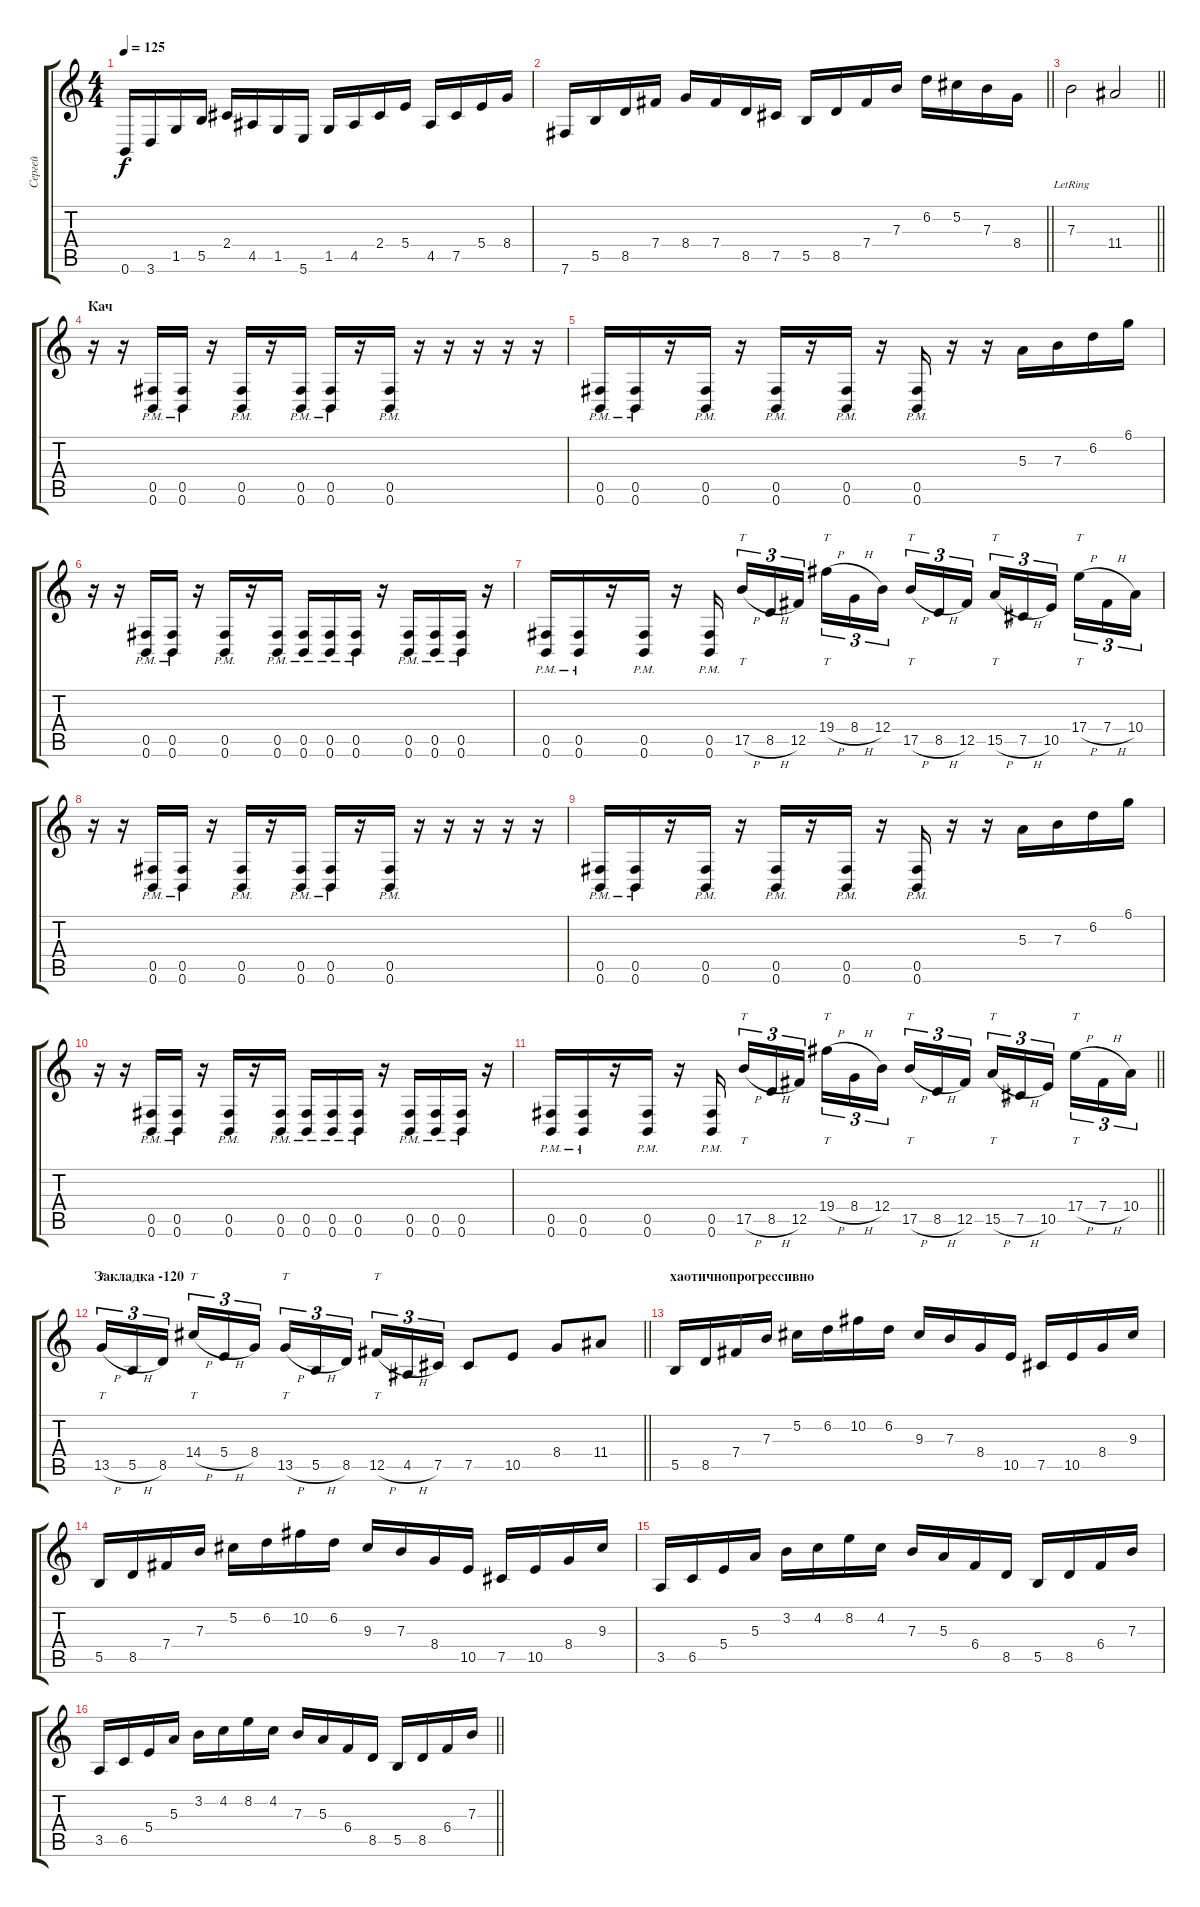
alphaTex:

\track ("Сергей" "Сергей") {instrument distortionguitar}
\staff {score tabs}
\tuning (Db4 Ab3 E3 B2 Gb2 B1) {hide}
\ts (4 4)
\tempo 125
\clef g2
\ks c
0.6.16{dy f} 3.6.16 1.5.16 5.5.16 2.4.16 4.5.16 1.5.16 5.6.16 1.5.16 4.5.16 2.4.16 5.4.16 4.5.16 7.5.16 5.4.16 8.4.16 |
\barLineRight lightlight
7.6.16 5.5.16 8.5.16 7.4.16 8.4.16 7.4.16 8.5.16 7.5.16 5.5.16 8.5.16 7.4.16 7.3.16 6.2.16 5.2.16 7.3.16 8.4.16 |
\barLineRight lightlight
7.3{lr}.2 11.4.2 |
\section ("" "Кач")
r.16 r.16 (0.5{pm} 0.6{pm}).16 (0.5{pm} 0.6{pm}).16 r.16 (0.5{pm} 0.6{pm}).16 r.16 (0.5{pm} 0.6{pm}).16 (0.5{pm} 0.6{pm}).16 r.16 (0.5{pm} 0.6{pm}).16 r.16 r.16 r.16 r.16 r.16 |
(0.5{pm} 0.6{pm}).16 (0.5{pm} 0.6{pm}).16 r.16 (0.5{pm} 0.6{pm}).16 r.16 (0.5{pm} 0.6{pm}).16 r.16 (0.5{pm} 0.6{pm}).16 r.16 (0.5{pm} 0.6{pm}).16 r.16 r.16 5.3.16 7.3.16 6.2.16 6.1.16 |
r.16 r.16 (0.5{pm} 0.6{pm}).16 (0.5{pm} 0.6{pm}).16 r.16 (0.5{pm} 0.6{pm}).16 r.16 (0.5{pm} 0.6{pm}).16 (0.5{pm} 0.6{pm}).16 (0.5{pm} 0.6{pm}).16 (0.5{pm} 0.6{pm}).16 r.16 (0.5{pm} 0.6{pm}).16 (0.5{pm} 0.6{pm}).16 (0.5{pm} 0.6{pm}).16 r.16 |
(0.5{pm} 0.6{pm}).16 (0.5{pm} 0.6{pm}).16 r.16 (0.5{pm} 0.6{pm}).16 r.16 (0.5{pm} 0.6{pm}).16{beam splitsecondary} 17.5{h}.16{tt tu (3 2)} 8.5{h}.16{tu (3 2)} 12.5.16{tu (3 2)} 19.4{h}.16{tt tu (3 2)} 8.4{h}.16{tu (3 2)} 12.4.16{tu (3 2) beam splitsecondary} 17.5{h}.16{tt tu (3 2)} 8.5{h}.16{tu (3 2)} 12.5.16{tu (3 2)} 15.5{h}.16{tt tu (3 2)} 7.5{h}.16{tu (3 2)} 10.5.16{tu (3 2) beam splitsecondary} 17.4{h}.16{tt tu (3 2)} 7.4{h}.16{tu (3 2)} 10.4.16{tu (3 2)} |
r.16 r.16 (0.5{pm} 0.6{pm}).16 (0.5{pm} 0.6{pm}).16 r.16 (0.5{pm} 0.6{pm}).16 r.16 (0.5{pm} 0.6{pm}).16 (0.5{pm} 0.6{pm}).16 r.16 (0.5{pm} 0.6{pm}).16 r.16 r.16 r.16 r.16 r.16 |
(0.5{pm} 0.6{pm}).16 (0.5{pm} 0.6{pm}).16 r.16 (0.5{pm} 0.6{pm}).16 r.16 (0.5{pm} 0.6{pm}).16 r.16 (0.5{pm} 0.6{pm}).16 r.16 (0.5{pm} 0.6{pm}).16 r.16 r.16 5.3.16 7.3.16 6.2.16 6.1.16 |
r.16 r.16 (0.5{pm} 0.6{pm}).16 (0.5{pm} 0.6{pm}).16 r.16 (0.5{pm} 0.6{pm}).16 r.16 (0.5{pm} 0.6{pm}).16 (0.5{pm} 0.6{pm}).16 (0.5{pm} 0.6{pm}).16 (0.5{pm} 0.6{pm}).16 r.16 (0.5{pm} 0.6{pm}).16 (0.5{pm} 0.6{pm}).16 (0.5{pm} 0.6{pm}).16 r.16 |
\barLineRight lightlight
(0.5{pm} 0.6{pm}).16 (0.5{pm} 0.6{pm}).16 r.16 (0.5{pm} 0.6{pm}).16 r.16 (0.5{pm} 0.6{pm}).16{beam splitsecondary} 17.5{h}.16{tt tu (3 2)} 8.5{h}.16{tu (3 2)} 12.5.16{tu (3 2)} 19.4{h}.16{tt tu (3 2)} 8.4{h}.16{tu (3 2)} 12.4.16{tu (3 2) beam splitsecondary} 17.5{h}.16{tt tu (3 2)} 8.5{h}.16{tu (3 2)} 12.5.16{tu (3 2)} 15.5{h}.16{tt tu (3 2)} 7.5{h}.16{tu (3 2)} 10.5.16{tu (3 2) beam splitsecondary} 17.4{h}.16{tt tu (3 2)} 7.4{h}.16{tu (3 2)} 10.4.16{tu (3 2)} |
\section ("" "Закладка -120")
\barLineRight lightlight
13.5{h}.16{tt tu (3 2)} 5.5{h}.16{tu (3 2)} 8.5.16{tu (3 2) beam splitsecondary} 14.4{h}.16{tt tu (3 2)} 5.4{h}.16{tu (3 2)} 8.4.16{tu (3 2)} 13.5{h}.16{tt tu (3 2)} 5.5{h}.16{tu (3 2)} 8.5.16{tu (3 2) beam splitsecondary} 12.5{h}.16{tt tu (3 2)} 4.5{h}.16{tu (3 2)} 7.5.16{tu (3 2)} 7.5.8 10.5.8 8.4.8 11.4.8 |
\section ("" "хаотичнопрогрессивно")
5.5.16 8.5.16 7.4.16 7.3.16 5.2.16 6.2.16 10.2.16 6.2.16 9.3.16 7.3.16 8.4.16 10.5.16 7.5.16 10.5.16 8.4.16 9.3.16 |
5.5.16 8.5.16 7.4.16 7.3.16 5.2.16 6.2.16 10.2.16 6.2.16 9.3.16 7.3.16 8.4.16 10.5.16 7.5.16 10.5.16 8.4.16 9.3.16 |
3.5.16 6.5.16 5.4.16 5.3.16 3.2.16 4.2.16 8.2.16 4.2.16 7.3.16 5.3.16 6.4.16 8.5.16 5.5.16 8.5.16 6.4.16 7.3.16 |
\barLineRight lightlight
3.5.16 6.5.16 5.4.16 5.3.16 3.2.16 4.2.16 8.2.16 4.2.16 7.3.16 5.3.16 6.4.16 8.5.16 5.5.16 8.5.16 6.4.16 7.3.16
